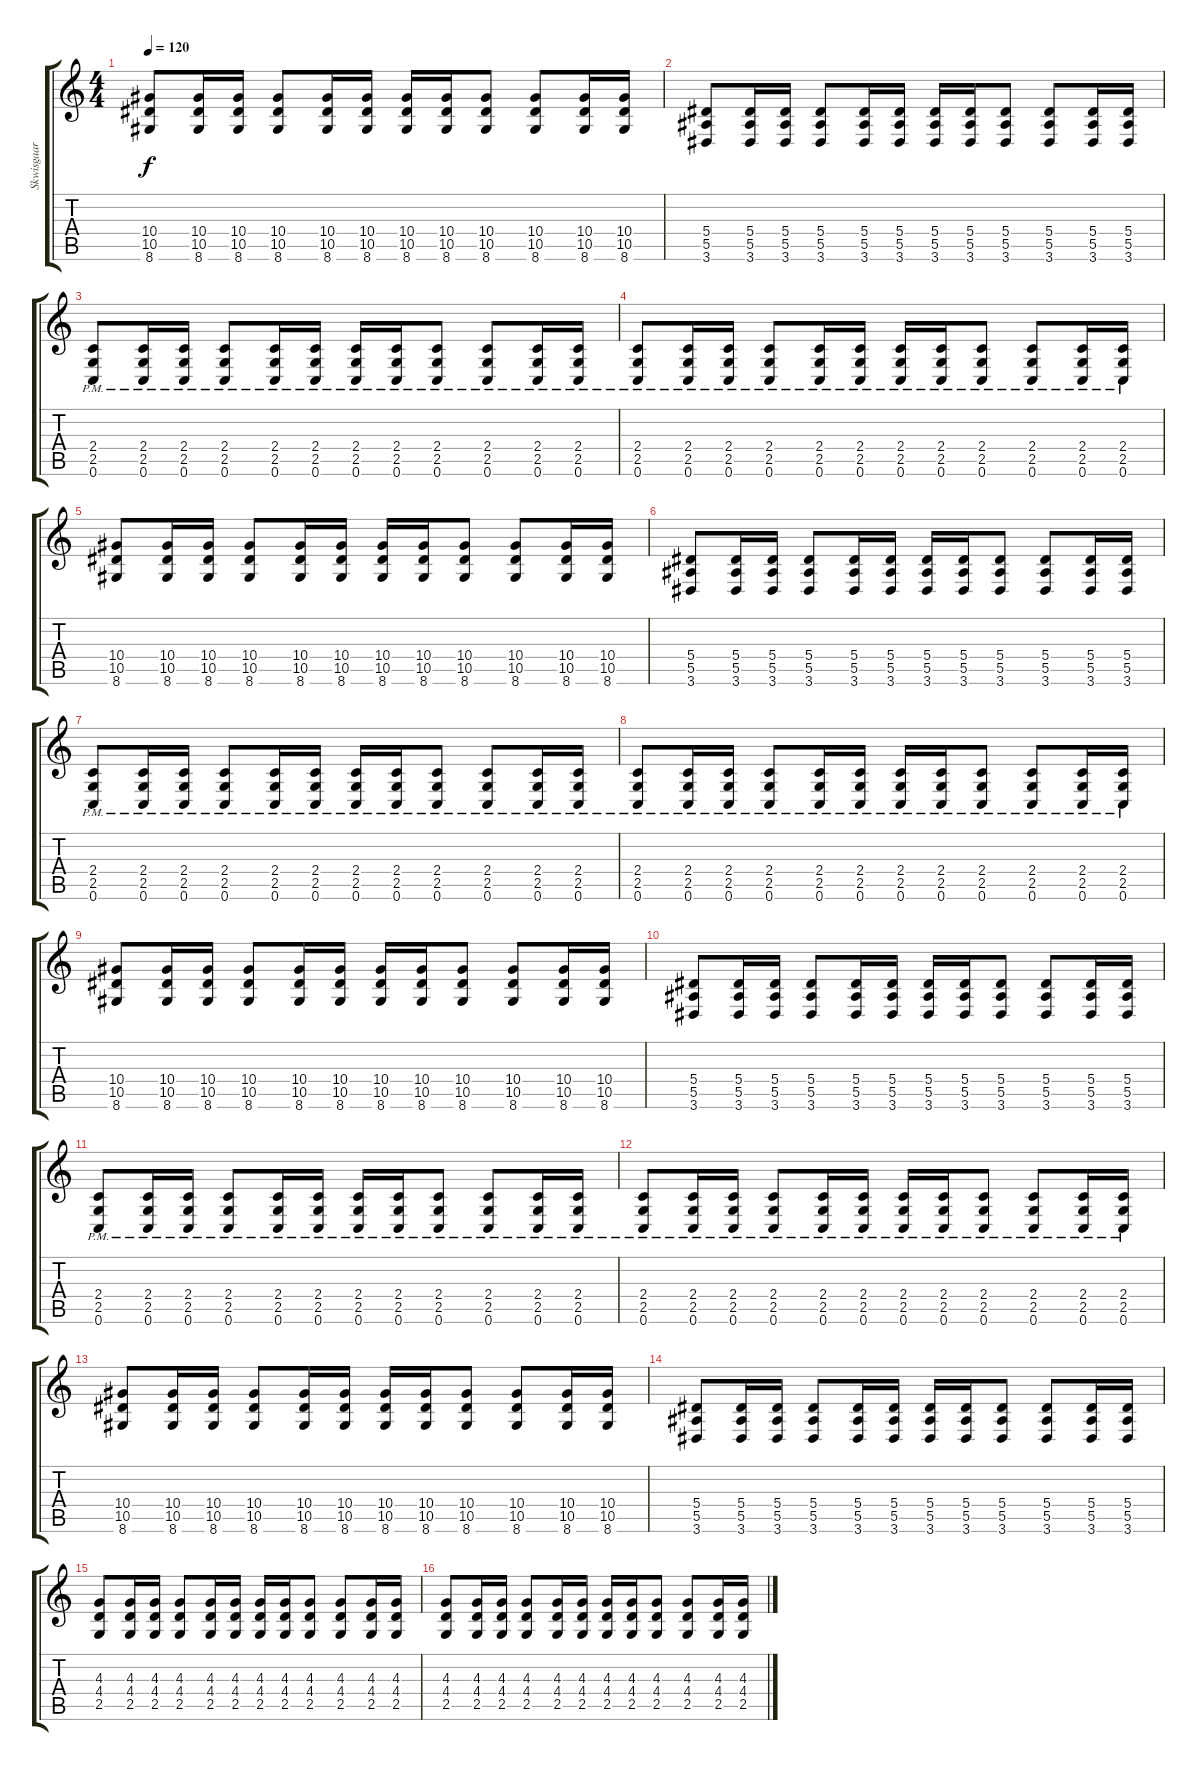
\track ("Skwisgaar Skwigelf" "Skwisgaar ") {instrument overdrivenguitar}
\staff {score tabs}
\tuning (C4 G3 Eb3 Bb2 F2 C2) {hide}
\ts (4 4)
\tempo 120
\clef g2
\ks c
(10.4 10.5 8.6).8{dy f} (10.4 10.5 8.6).16 (10.4 10.5 8.6).16 (10.4 10.5 8.6).8 (10.4 10.5 8.6).16 (10.4 10.5 8.6).16 (10.4 10.5 8.6).16 (10.4 10.5 8.6).16 (10.4 10.5 8.6).8 (10.4 10.5 8.6).8 (10.4 10.5 8.6).16 (10.4 10.5 8.6).16 |
(5.4 5.5 3.6).8 (5.4 5.5 3.6).16 (5.4 5.5 3.6).16 (5.4 5.5 3.6).8 (5.4 5.5 3.6).16 (5.4 5.5 3.6).16 (5.4 5.5 3.6).16 (5.4 5.5 3.6).16 (5.4 5.5 3.6).8 (5.4 5.5 3.6).8 (5.4 5.5 3.6).16 (5.4 5.5 3.6).16 |
(2.4{pm} 2.5{pm} 0.6{pm}).8 (2.4{pm} 2.5{pm} 0.6{pm}).16 (2.4{pm} 2.5{pm} 0.6{pm}).16 (2.4{pm} 2.5{pm} 0.6{pm}).8 (2.4{pm} 2.5{pm} 0.6{pm}).16 (2.4{pm} 2.5{pm} 0.6{pm}).16 (2.4{pm} 2.5{pm} 0.6{pm}).16 (2.4{pm} 2.5{pm} 0.6{pm}).16 (2.4{pm} 2.5{pm} 0.6{pm}).8 (2.4{pm} 2.5{pm} 0.6{pm}).8 (2.4{pm} 2.5{pm} 0.6{pm}).16 (2.4{pm} 2.5{pm} 0.6{pm}).16 |
(2.4{pm} 2.5{pm} 0.6{pm}).8 (2.4{pm} 2.5{pm} 0.6{pm}).16 (2.4{pm} 2.5{pm} 0.6{pm}).16 (2.4{pm} 2.5{pm} 0.6{pm}).8 (2.4{pm} 2.5{pm} 0.6{pm}).16 (2.4{pm} 2.5{pm} 0.6{pm}).16 (2.4{pm} 2.5{pm} 0.6{pm}).16 (2.4{pm} 2.5{pm} 0.6{pm}).16 (2.4{pm} 2.5{pm} 0.6{pm}).8 (2.4{pm} 2.5{pm} 0.6{pm}).8 (2.4{pm} 2.5{pm} 0.6{pm}).16 (2.4{pm} 2.5{pm} 0.6{pm}).16 |
(10.4 10.5 8.6).8 (10.4 10.5 8.6).16 (10.4 10.5 8.6).16 (10.4 10.5 8.6).8 (10.4 10.5 8.6).16 (10.4 10.5 8.6).16 (10.4 10.5 8.6).16 (10.4 10.5 8.6).16 (10.4 10.5 8.6).8 (10.4 10.5 8.6).8 (10.4 10.5 8.6).16 (10.4 10.5 8.6).16 |
(5.4 5.5 3.6).8 (5.4 5.5 3.6).16 (5.4 5.5 3.6).16 (5.4 5.5 3.6).8 (5.4 5.5 3.6).16 (5.4 5.5 3.6).16 (5.4 5.5 3.6).16 (5.4 5.5 3.6).16 (5.4 5.5 3.6).8 (5.4 5.5 3.6).8 (5.4 5.5 3.6).16 (5.4 5.5 3.6).16 |
(2.4{pm} 2.5{pm} 0.6{pm}).8 (2.4{pm} 2.5{pm} 0.6{pm}).16 (2.4{pm} 2.5{pm} 0.6{pm}).16 (2.4{pm} 2.5{pm} 0.6{pm}).8 (2.4{pm} 2.5{pm} 0.6{pm}).16 (2.4{pm} 2.5{pm} 0.6{pm}).16 (2.4{pm} 2.5{pm} 0.6{pm}).16 (2.4{pm} 2.5{pm} 0.6{pm}).16 (2.4{pm} 2.5{pm} 0.6{pm}).8 (2.4{pm} 2.5{pm} 0.6{pm}).8 (2.4{pm} 2.5{pm} 0.6{pm}).16 (2.4{pm} 2.5{pm} 0.6{pm}).16 |
(2.4{pm} 2.5{pm} 0.6{pm}).8 (2.4{pm} 2.5{pm} 0.6{pm}).16 (2.4{pm} 2.5{pm} 0.6{pm}).16 (2.4{pm} 2.5{pm} 0.6{pm}).8 (2.4{pm} 2.5{pm} 0.6{pm}).16 (2.4{pm} 2.5{pm} 0.6{pm}).16 (2.4{pm} 2.5{pm} 0.6{pm}).16 (2.4{pm} 2.5{pm} 0.6{pm}).16 (2.4{pm} 2.5{pm} 0.6{pm}).8 (2.4{pm} 2.5{pm} 0.6{pm}).8 (2.4{pm} 2.5{pm} 0.6{pm}).16 (2.4{pm} 2.5{pm} 0.6{pm}).16 |
(10.4 10.5 8.6).8 (10.4 10.5 8.6).16 (10.4 10.5 8.6).16 (10.4 10.5 8.6).8 (10.4 10.5 8.6).16 (10.4 10.5 8.6).16 (10.4 10.5 8.6).16 (10.4 10.5 8.6).16 (10.4 10.5 8.6).8 (10.4 10.5 8.6).8 (10.4 10.5 8.6).16 (10.4 10.5 8.6).16 |
(5.4 5.5 3.6).8 (5.4 5.5 3.6).16 (5.4 5.5 3.6).16 (5.4 5.5 3.6).8 (5.4 5.5 3.6).16 (5.4 5.5 3.6).16 (5.4 5.5 3.6).16 (5.4 5.5 3.6).16 (5.4 5.5 3.6).8 (5.4 5.5 3.6).8 (5.4 5.5 3.6).16 (5.4 5.5 3.6).16 |
(2.4{pm} 2.5{pm} 0.6{pm}).8 (2.4{pm} 2.5{pm} 0.6{pm}).16 (2.4{pm} 2.5{pm} 0.6{pm}).16 (2.4{pm} 2.5{pm} 0.6{pm}).8 (2.4{pm} 2.5{pm} 0.6{pm}).16 (2.4{pm} 2.5{pm} 0.6{pm}).16 (2.4{pm} 2.5{pm} 0.6{pm}).16 (2.4{pm} 2.5{pm} 0.6{pm}).16 (2.4{pm} 2.5{pm} 0.6{pm}).8 (2.4{pm} 2.5{pm} 0.6{pm}).8 (2.4{pm} 2.5{pm} 0.6{pm}).16 (2.4{pm} 2.5{pm} 0.6{pm}).16 |
(2.4{pm} 2.5{pm} 0.6{pm}).8 (2.4{pm} 2.5{pm} 0.6{pm}).16 (2.4{pm} 2.5{pm} 0.6{pm}).16 (2.4{pm} 2.5{pm} 0.6{pm}).8 (2.4{pm} 2.5{pm} 0.6{pm}).16 (2.4{pm} 2.5{pm} 0.6{pm}).16 (2.4{pm} 2.5{pm} 0.6{pm}).16 (2.4{pm} 2.5{pm} 0.6{pm}).16 (2.4{pm} 2.5{pm} 0.6{pm}).8 (2.4{pm} 2.5{pm} 0.6{pm}).8 (2.4{pm} 2.5{pm} 0.6{pm}).16 (2.4{pm} 2.5{pm} 0.6{pm}).16 |
(10.4 10.5 8.6).8 (10.4 10.5 8.6).16 (10.4 10.5 8.6).16 (10.4 10.5 8.6).8 (10.4 10.5 8.6).16 (10.4 10.5 8.6).16 (10.4 10.5 8.6).16 (10.4 10.5 8.6).16 (10.4 10.5 8.6).8 (10.4 10.5 8.6).8 (10.4 10.5 8.6).16 (10.4 10.5 8.6).16 |
(5.4 5.5 3.6).8 (5.4 5.5 3.6).16 (5.4 5.5 3.6).16 (5.4 5.5 3.6).8 (5.4 5.5 3.6).16 (5.4 5.5 3.6).16 (5.4 5.5 3.6).16 (5.4 5.5 3.6).16 (5.4 5.5 3.6).8 (5.4 5.5 3.6).8 (5.4 5.5 3.6).16 (5.4 5.5 3.6).16 |
(4.3 4.4 2.5).8 (4.3 4.4 2.5).16 (4.3 4.4 2.5).16 (4.3 4.4 2.5).8 (4.3 4.4 2.5).16 (4.3 4.4 2.5).16 (4.3 4.4 2.5).16 (4.3 4.4 2.5).16 (4.3 4.4 2.5).8 (4.3 4.4 2.5).8 (4.3 4.4 2.5).16 (4.3 4.4 2.5).16 |
(4.3 4.4 2.5).8 (4.3 4.4 2.5).16 (4.3 4.4 2.5).16 (4.3 4.4 2.5).8 (4.3 4.4 2.5).16 (4.3 4.4 2.5).16 (4.3 4.4 2.5).16 (4.3 4.4 2.5).16 (4.3 4.4 2.5).8 (4.3 4.4 2.5).8 (4.3 4.4 2.5).16 (4.3 4.4 2.5).16
